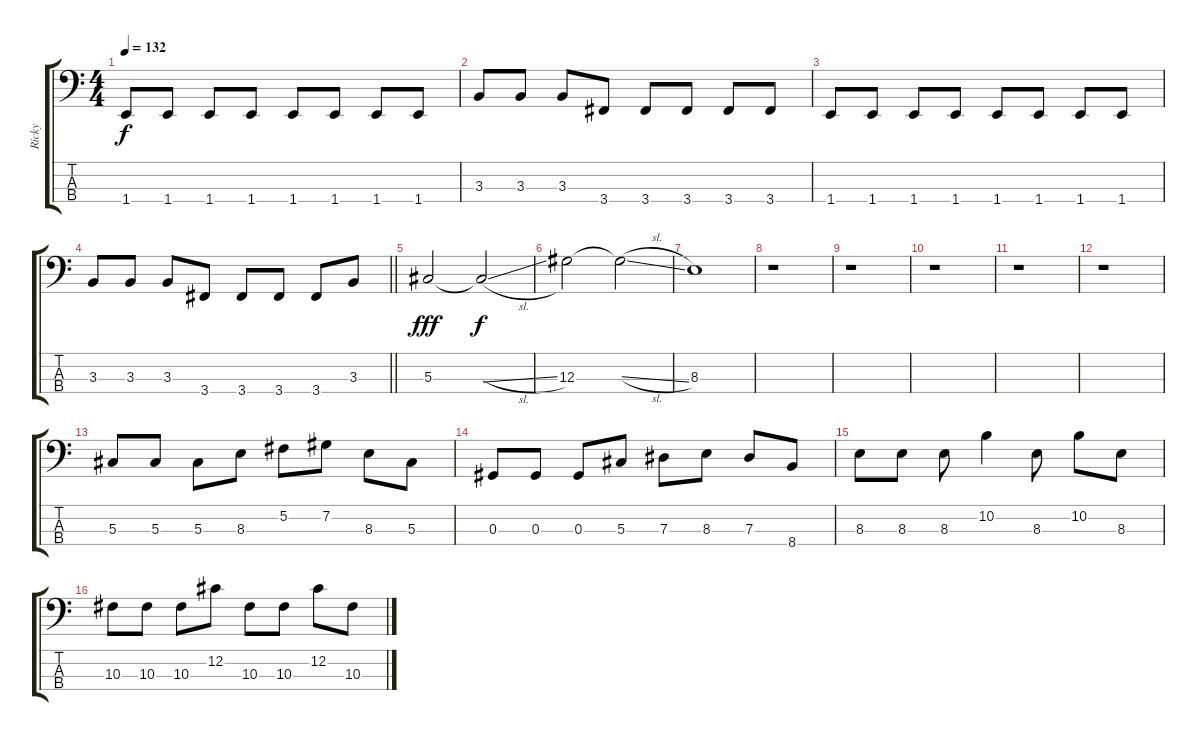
\track ("Ricky" "Ricky") {instrument electricbasspick}
\staff {score tabs}
\tuning (Gb2 Db2 Ab1 Eb1) {hide}
\ts (4 4)
\tempo 132
\clef f4
\ks c
1.4.8{dy f} 1.4.8 1.4.8 1.4.8 1.4.8 1.4.8 1.4.8 1.4.8 |
3.3.8 3.3.8 3.3.8 3.4.8 3.4.8 3.4.8 3.4.8 3.4.8 |
1.4.8 1.4.8 1.4.8 1.4.8 1.4.8 1.4.8 1.4.8 1.4.8 |
\barLineRight lightlight
3.3.8 3.3.8 3.3.8 3.4.8 3.4.8 3.4.8 3.4.8 3.3.8 |
5.3.2{dy fff} 5.3{sl t}.2{dy f} |
12.3.2 12.3{sl t}.2 |
8.3.1 |
r.1 |
r.1 |
r.1 |
r.1 |
r.1 |
5.3.8 5.3.8 5.3.8 8.3.8 5.2.8 7.2.8 8.3.8 5.3.8 |
0.3.8 0.3.8 0.3.8 5.3.8 7.3.8 8.3.8 7.3.8 8.4.8 |
8.3.8 8.3.8 8.3.8 10.2.4 8.3.8 10.2.8 8.3.8 |
10.3.8 10.3.8 10.3.8 12.2.8 10.3.8 10.3.8 12.2.8 10.3.8
